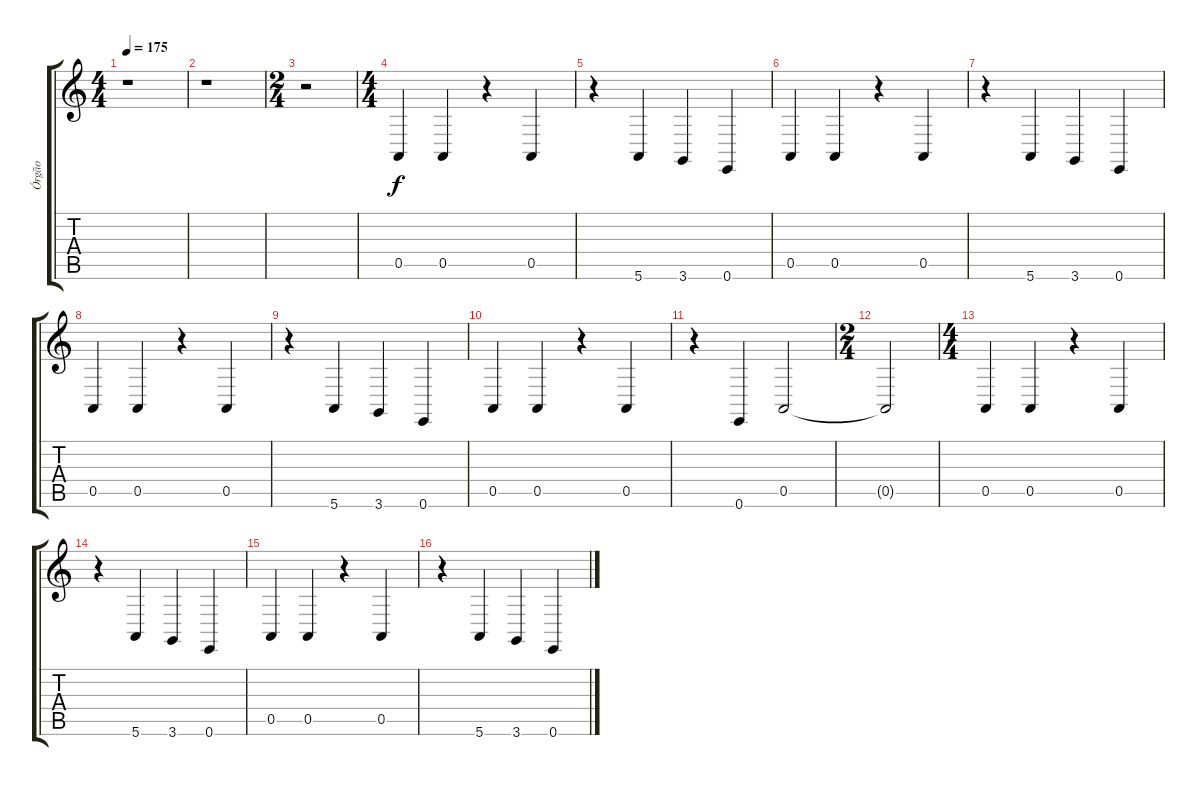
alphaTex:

\track ("Órgão" "Órgão") {instrument churchorgan}
\staff {score tabs}
\tuning (E4 B3 G3 D3 A2 E2) {hide}
\ts (4 4)
\tempo 175
\clef g2
\ks c
r.1{dy f} |
r.1 |
\ts (2 4)
r.2 |
\ts (4 4)
0.5.4{instrument pizzicatostrings} 0.5.4{instrument pizzicatostrings} r.4 0.5.4{instrument pizzicatostrings} |
r.4 5.6.4{instrument pizzicatostrings} 3.6.4{instrument pizzicatostrings} 0.6.4{instrument pizzicatostrings} |
0.5.4{instrument pizzicatostrings} 0.5.4{instrument pizzicatostrings} r.4 0.5.4{instrument pizzicatostrings} |
r.4 5.6.4{instrument pizzicatostrings} 3.6.4{instrument pizzicatostrings} 0.6.4{instrument pizzicatostrings} |
0.5.4{instrument pizzicatostrings} 0.5.4{instrument pizzicatostrings} r.4 0.5.4{instrument pizzicatostrings} |
r.4 5.6.4{instrument pizzicatostrings} 3.6.4{instrument pizzicatostrings} 0.6.4{instrument pizzicatostrings} |
0.5.4{instrument pizzicatostrings} 0.5.4{instrument pizzicatostrings} r.4 0.5.4{instrument pizzicatostrings} |
r.4 0.6.4{instrument pizzicatostrings} 0.5.2{instrument pizzicatostrings} |
\ts (2 4)
0.5{t}.2 |
\ts (4 4)
0.5.4{instrument pizzicatostrings} 0.5.4{instrument pizzicatostrings} r.4 0.5.4{instrument pizzicatostrings} |
r.4 5.6.4{instrument pizzicatostrings} 3.6.4{instrument pizzicatostrings} 0.6.4{instrument pizzicatostrings} |
0.5.4{instrument pizzicatostrings} 0.5.4{instrument pizzicatostrings} r.4 0.5.4{instrument pizzicatostrings} |
r.4 5.6.4{instrument pizzicatostrings} 3.6.4{instrument pizzicatostrings} 0.6.4{instrument pizzicatostrings}
